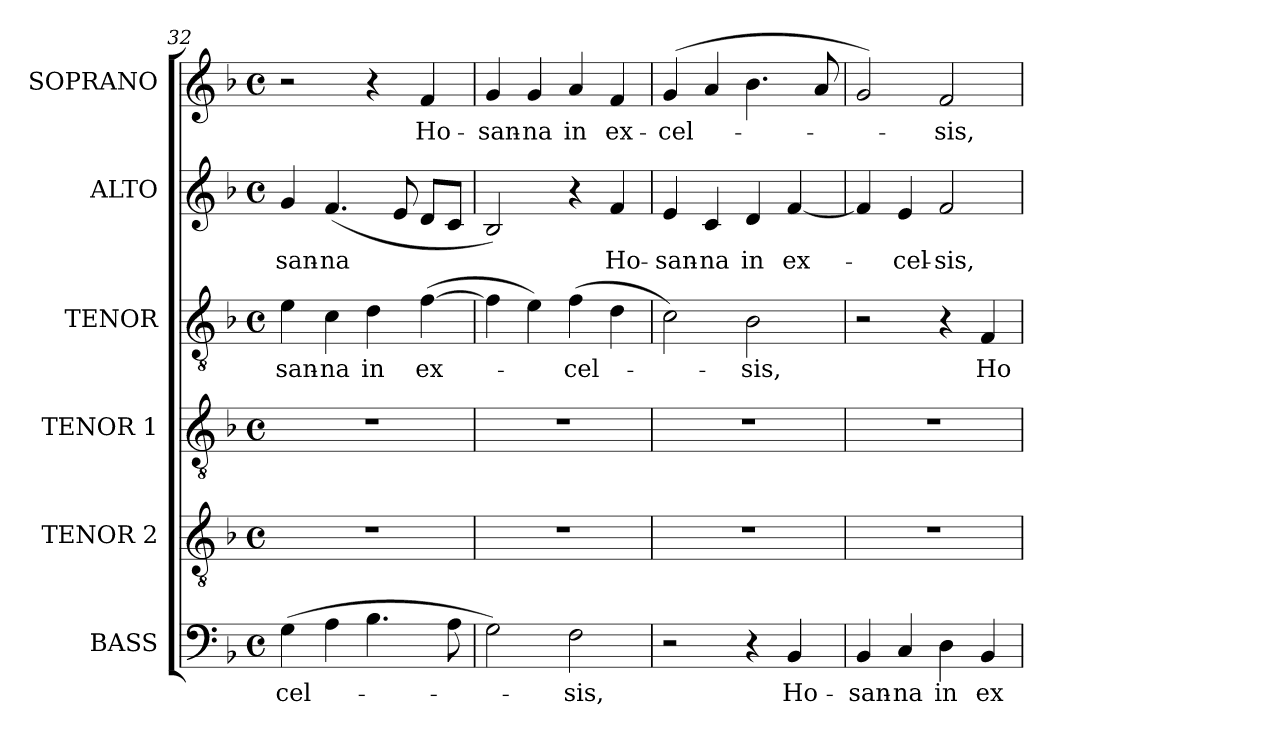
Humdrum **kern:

**kern	**text	**kern	**kern	**kern	**text	**kern	**text	**kern	**text
*part6	*part6	*part5	*part4	*part3	*part3	*part2	*part2	*part1	*part1
*staff6	*staff6	*staff5	*staff4	*staff3	*staff3	*staff2	*staff2	*staff1	*staff1
*I"BASS	*	*I"TENOR 2	*I"TENOR 1	*I"TENOR	*	*I"ALTO	*	*I"SOPRANO	*
*I'B.	*	*I'T2.	*I'T1.	*I'T.	*	*I'A.	*	*I'S.	*
*clefF4	*	*clefGv2	*clefGv2	*clefGv2	*	*clefG2	*	*clefG2	*
*	*	*ITrd7c12	*ITrd7c12	*ITrd7c12	*	*	*	*	*
*k[b-]	*	*k[b-]	*k[b-]	*k[b-]	*	*k[b-]	*	*k[b-]	*
*F:	*	*F:	*F:	*F:	*	*F:	*	*F:	*
*M4/4	*	*M4/4	*M4/4	*M4/4	*	*M4/4	*	*M4/4	*
*met(c)	*	*met(c)	*met(c)	*met(c)	*	*met(c)	*	*met(c)	*
=32	=32	=32	=32	=32	=32	=32	=32	=32	=32
!	!LO:LY:b:color=#000000	!	!	!	!	!	!	!	!
!	!	!	!	!	!LO:LY:b:color=#000000	!	!	!	!
!	!	!	!	!	!	!	!LO:LY:b:color=#000000	!	!
(4Gi\	-cel-	1r	1r	4Ei\	-san-	4gi/	-san-	2r	.
!	!	!	!	!	!LO:LY:b:color=#000000	!	!	!	!
!	!	!	!	!	!	!	!LO:LY:b:color=#000000	!	!
4Ai\	.	.	.	4Ci\	-na	(4.fi/	-na	.	.
!	!	!	!	!	!LO:LY:b:color=#000000	!	!	!	!
4.B-i\	.	.	.	4Di\	in	.	.	4r	.
.	.	.	.	.	.	8ei/	.	.	.
!	!	!	!	!	!LO:LY:b:color=#000000	!	!	!	!
!	!	!	!	!	!	!	!	!	!LO:LY:b:color=#000000
.	.	.	.	([4Fi\	ex-	8di/L	.	4fi/	Ho-
8Ai\	.	.	.	.	.	8ci/J	.	.	.
=33	=33	=33	=33	=33	=33	=33	=33	=33	=33
!	!	!	!	!	!	!	!	!	!LO:LY:b:color=#000000
2Gi\)	.	1r	1r	4Fi\]	.	2B-i/)	.	4gi/	-san-
!	!	!	!	!	!	!	!	!	!LO:LY:b:color=#000000
.	.	.	.	4Ei\)	.	.	.	4gi/	-na
!	!LO:LY:b:color=#000000	!	!	!	!	!	!	!	!
!	!	!	!	!	!LO:LY:b:color=#000000	!	!	!	!
!	!	!	!	!	!	!	!	!	!LO:LY:b:color=#000000
2Fi\	-sis,	.	.	(4Fi\	-cel-	4r	.	4ai/	in
!	!	!	!	!	!	!	!LO:LY:b:color=#000000	!	!
!	!	!	!	!	!	!	!	!	!LO:LY:b:color=#000000
.	.	.	.	4Di\	.	4fi/	Ho-	4fi/	ex-
!!LO:LB:g=z
=34	=34	=34	=34	=34	=34	=34	=34	=34	=34
!	!	!	!	!	!	!	!LO:LY:b:color=#000000	!	!
!	!	!	!	!	!	!	!	!	!LO:LY:b:color=#000000
2r	.	1r	1r	2Ci\)	.	4ei/	-san-	(4gi/	-cel-
!	!	!	!	!	!	!	!LO:LY:b:color=#000000	!	!
.	.	.	.	.	.	4ci/	-na	4ai/	.
!	!	!	!	!	!LO:LY:b:color=#000000	!	!	!	!
!	!	!	!	!	!	!	!LO:LY:b:color=#000000	!	!
4r	.	.	.	2BB-i\	-sis,	4di/	in	4.b-i\	.
!	!LO:LY:b:color=#000000	!	!	!	!	!	!	!	!
!	!	!	!	!	!	!	!LO:LY:b:color=#000000	!	!
4BB-i/	Ho-	.	.	.	.	[4fi/	ex-	.	.
.	.	.	.	.	.	.	.	8ai/	.
=35	=35	=35	=35	=35	=35	=35	=35	=35	=35
!	!LO:LY:b:color=#000000	!	!	!	!	!	!	!	!
4BB-i/	-san-	1r	1r	2r	.	4fi/]	.	2gi/)	.
!	!LO:LY:b:color=#000000	!	!	!	!	!	!	!	!
!	!	!	!	!	!	!	!LO:LY:b:color=#000000	!	!
4Ci/	-na	.	.	.	.	4ei/	-cel-	.	.
!	!LO:LY:b:color=#000000	!	!	!	!	!	!	!	!
!	!	!	!	!	!	!	!LO:LY:b:color=#000000	!	!
!	!	!	!	!	!	!	!	!	!LO:LY:b:color=#000000
4Di\	in	.	.	4r	.	2fi/	-sis,	2fi/	-sis,
!	!LO:LY:b:color=#000000	!	!	!	!	!	!	!	!
!	!	!	!	!	!LO:LY:b:color=#000000	!	!	!	!
4BB-i/	ex-	.	.	4FFi/	Ho-	.	.	.	.
=	=	=	=	=	=	=	=	=	=
*-	*-	*-	*-	*-	*-	*-	*-	*-	*-
